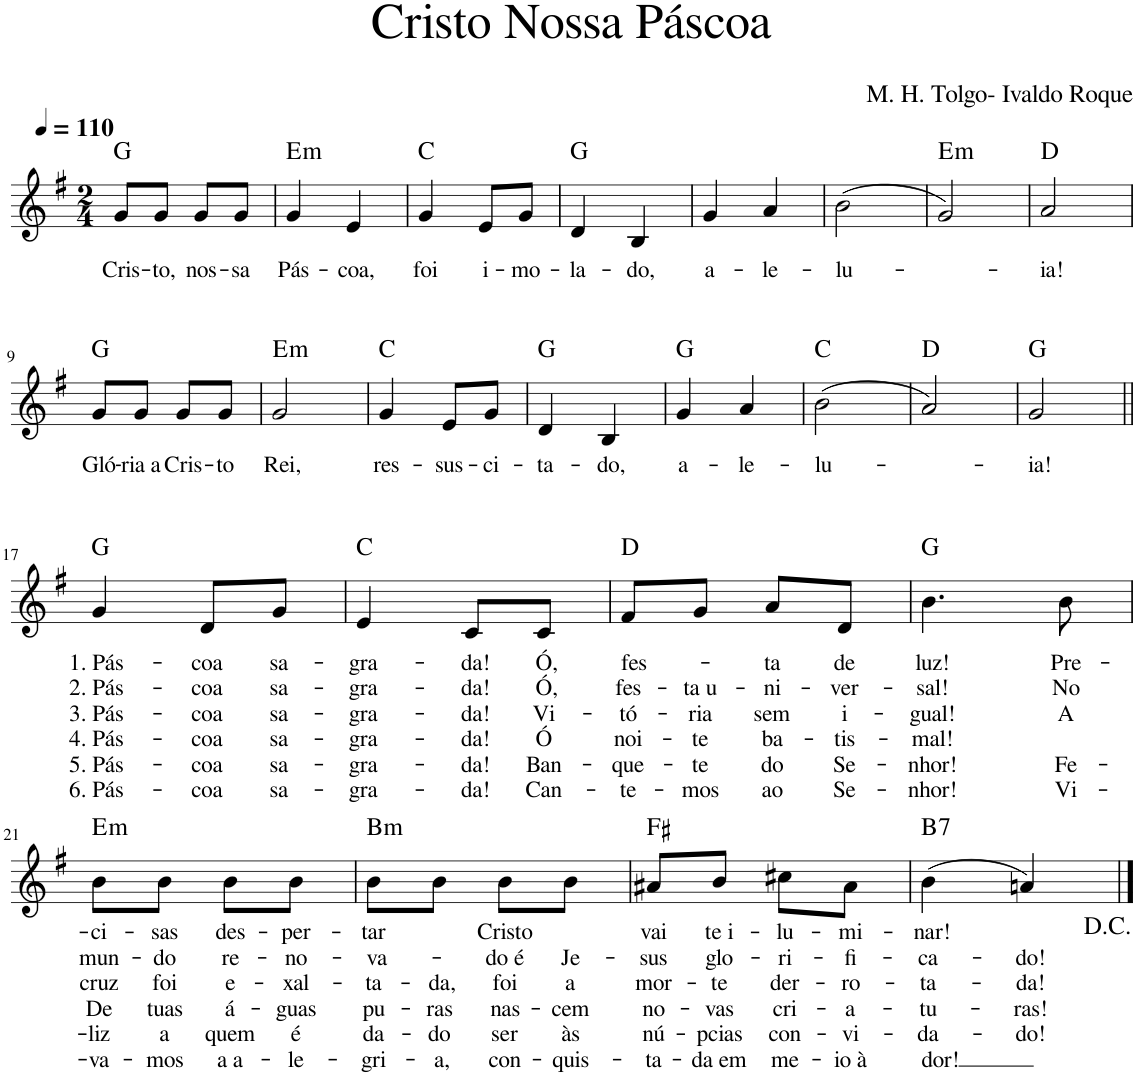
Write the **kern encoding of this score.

**kern	**text	**text	**text	**text	**text	**text	**harte
*part1	*part1	*part1	*part1	*part1	*part1	*part1	*part1
*staff1	*staff1	*staff1	*staff1	*staff1	*staff1	*staff1	*
*I"Voz	*	*	*	*	*	*	*
*I'Vo.	*	*	*	*	*	*	*
*clefG2	*	*	*	*	*	*	*
*k[f#]	*	*	*	*	*	*	*
*M2/4	*	*	*	*	*	*	*
*MM110	*	*	*	*	*	*	*
=1	=1	=1	=1	=1	=1	=1	=1
!	!LO:LY:b	!	!	!	!	!	!
8g/L	Cris-	.	.	.	.	.	G:maj
!	!LO:LY:b	!	!	!	!	!	!
8g/J	-to,	.	.	.	.	.	.
!	!LO:LY:b	!	!	!	!	!	!
8g/L	nos-	.	.	.	.	.	.
!	!LO:LY:b	!	!	!	!	!	!
8g/J	-sa	.	.	.	.	.	.
=2	=2	=2	=2	=2	=2	=2	=2
!	!LO:LY:b	!	!	!	!	!	!LO:H:kt=m
4g/	Pás-	.	.	.	.	.	E:min
!	!LO:LY:b	!	!	!	!	!	!
4e/	-coa,	.	.	.	.	.	.
=3	=3	=3	=3	=3	=3	=3	=3
!	!LO:LY:b	!	!	!	!	!	!
4g/	foi	.	.	.	.	.	C:maj
!	!LO:LY:b	!	!	!	!	!	!
8e/L	i-	.	.	.	.	.	.
!	!LO:LY:b	!	!	!	!	!	!
8g/J	-mo-	.	.	.	.	.	.
=4	=4	=4	=4	=4	=4	=4	=4
!	!LO:LY:b	!	!	!	!	!	!
4d/	-la-	.	.	.	.	.	G:maj
!	!LO:LY:b	!	!	!	!	!	!
4B/	-do,	.	.	.	.	.	.
=5	=5	=5	=5	=5	=5	=5	=5
!	!LO:LY:b	!	!	!	!	!	!
4g/	a-	.	.	.	.	.	.
!	!LO:LY:b	!	!	!	!	!	!
4a/	-le-	.	.	.	.	.	.
=6	=6	=6	=6	=6	=6	=6	=6
!	!LO:LY:b	!	!	!	!	!	!
(2b\	lu-	.	.	.	.	.	.
=7	=7	=7	=7	=7	=7	=7	=7
!	!	!	!	!	!	!	!LO:H:kt=m
2g/)	.	.	.	.	.	.	E:min
=8	=8	=8	=8	=8	=8	=8	=8
!	!LO:LY:b	!	!	!	!	!	!
2a/	-ia!	.	.	.	.	.	D:maj
!!LO:LB:g=z
=9	=9	=9	=9	=9	=9	=9	=9
!	!LO:LY:b	!	!	!	!	!	!
8g/L	Gló-	.	.	.	.	.	G:maj
!	!LO:LY:b	!	!	!	!	!	!
8g/J	-ria a	.	.	.	.	.	.
!	!LO:LY:b	!	!	!	!	!	!
8g/L	Cris-	.	.	.	.	.	.
!	!LO:LY:b	!	!	!	!	!	!
8g/J	-to	.	.	.	.	.	.
=10	=10	=10	=10	=10	=10	=10	=10
!	!LO:LY:b	!	!	!	!	!	!LO:H:kt=m
2g/	Rei,	.	.	.	.	.	E:min
=11	=11	=11	=11	=11	=11	=11	=11
!	!LO:LY:b	!	!	!	!	!	!
4g/	res-	.	.	.	.	.	C:maj
!	!LO:LY:b	!	!	!	!	!	!
8e/L	-sus-	.	.	.	.	.	.
!	!LO:LY:b	!	!	!	!	!	!
8g/J	-ci-	.	.	.	.	.	.
=12	=12	=12	=12	=12	=12	=12	=12
!	!LO:LY:b	!	!	!	!	!	!
4d/	-ta-	.	.	.	.	.	G:maj
!	!LO:LY:b	!	!	!	!	!	!
4B/	-do,	.	.	.	.	.	.
=13	=13	=13	=13	=13	=13	=13	=13
!	!LO:LY:b	!	!	!	!	!	!
4g/	a-	.	.	.	.	.	G:maj
!	!LO:LY:b	!	!	!	!	!	!
4a/	-le-	.	.	.	.	.	.
=14	=14	=14	=14	=14	=14	=14	=14
!	!LO:LY:b	!	!	!	!	!	!
(2b\	-lu-	.	.	.	.	.	C:maj
=15	=15	=15	=15	=15	=15	=15	=15
2a/)	.	.	.	.	.	.	D:maj
=16	=16	=16	=16	=16	=16	=16	=16
!	!LO:LY:b	!	!	!	!	!	!
2g/	-ia!	.	.	.	.	.	G:maj
!!LO:LB:g=z
=17||	=17||	=17||	=17||	=17||	=17||	=17||	=17||
!	!LO:LY:b	!LO:LY:b	!LO:LY:b	!LO:LY:b	!LO:LY:b	!LO:LY:b	!
4g/	1. Pás-	2. Pás-	3. Pás-	4. Pás-	5. Pás-	6. Pás-	G:maj
!	!LO:LY:b	!LO:LY:b	!LO:LY:b	!LO:LY:b	!LO:LY:b	!LO:LY:b	!
8d/L	-coa	-coa	-coa	-coa	-coa	-coa	.
!	!LO:LY:b	!LO:LY:b	!LO:LY:b	!LO:LY:b	!LO:LY:b	!LO:LY:b	!
8g/J	sa-	sa-	sa-	sa-	sa-	sa-	.
=18	=18	=18	=18	=18	=18	=18	=18
!	!LO:LY:b	!LO:LY:b	!LO:LY:b	!LO:LY:b	!LO:LY:b	!LO:LY:b	!
4e/	-gra-	-gra-	-gra-	-gra-	-gra-	-gra-	C:maj
!	!LO:LY:b	!LO:LY:b	!LO:LY:b	!LO:LY:b	!LO:LY:b	!LO:LY:b	!
8c/L	-da!	-da!	-da!	-da!	-da!	-da!	.
!	!LO:LY:b	!LO:LY:b	!LO:LY:b	!LO:LY:b	!LO:LY:b	!LO:LY:b	!
8c/J	Ó,	Ó,	Vi-	Ó	Ban-	Can-	.
=19	=19	=19	=19	=19	=19	=19	=19
!	!LO:LY:b	!LO:LY:b	!LO:LY:b	!LO:LY:b	!LO:LY:b	!LO:LY:b	!
8f#/L	fes-	fes-	-tó-	noi-	-que-	-te-	D:maj
!	!	!LO:LY:b	!LO:LY:b	!LO:LY:b	!LO:LY:b	!LO:LY:b	!
8g/J	.	ta u-	-ria	-te	-te	-mos	.
!	!LO:LY:b	!LO:LY:b	!LO:LY:b	!LO:LY:b	!LO:LY:b	!LO:LY:b	!
8a/L	-ta	-ni-	sem	ba-	do	ao	.
!	!LO:LY:b	!LO:LY:b	!LO:LY:b	!LO:LY:b	!LO:LY:b	!LO:LY:b	!
8d/J	de	-ver-	i-	-tis-	Se-	Se-	.
=20	=20	=20	=20	=20	=20	=20	=20
!	!LO:LY:b	!LO:LY:b	!LO:LY:b	!LO:LY:b	!LO:LY:b	!LO:LY:b	!
4.b\	luz!	-sal!	-gual!	-mal!	-nhor!	-nhor!	G:maj
!	!LO:LY:b	!LO:LY:b	!LO:LY:b	!	!LO:LY:b	!LO:LY:b	!
8b\	Pre-	No	A	.	Fe-	Vi-	.
!!LO:LB:g=z
=21	=21	=21	=21	=21	=21	=21	=21
!	!LO:LY:b	!LO:LY:b	!LO:LY:b	!LO:LY:b	!LO:LY:b	!LO:LY:b	!LO:H:kt=m
8b\L	-ci-	mun-	cruz	De	-liz	-va-	E:min
!	!LO:LY:b	!LO:LY:b	!LO:LY:b	!LO:LY:b	!LO:LY:b	!LO:LY:b	!
8b\J	-sas	-do	foi	tuas	a	-mos	.
!	!LO:LY:b	!LO:LY:b	!LO:LY:b	!LO:LY:b	!LO:LY:b	!LO:LY:b	!
8b\L	des-	re-	e-	á-	quem	a a-	.
!	!LO:LY:b	!LO:LY:b	!LO:LY:b	!LO:LY:b	!LO:LY:b	!LO:LY:b	!
8b\J	-per-	-no-	-xal-	-guas	é	-le-	.
=22	=22	=22	=22	=22	=22	=22	=22
!	!LO:LY:b	!LO:LY:b	!LO:LY:b	!LO:LY:b	!LO:LY:b	!LO:LY:b	!LO:H:kt=m
8b\L	-tar	-va-	-ta-	pu-	da-	-gri-	B:min
!	!	!	!LO:LY:b	!LO:LY:b	!LO:LY:b	!LO:LY:b	!
8b\J	.	.	-da,	-ras	-do	-a,	.
!	!LO:LY:b	!LO:LY:b	!LO:LY:b	!LO:LY:b	!LO:LY:b	!LO:LY:b	!
8b\L	Cristo	-do é	foi	nas-	ser	con-	.
!	!	!LO:LY:b	!LO:LY:b	!LO:LY:b	!LO:LY:b	!LO:LY:b	!
8b\J	.	Je-	a	-cem	às	-quis-	.
=23	=23	=23	=23	=23	=23	=23	=23
!	!LO:LY:b	!LO:LY:b	!LO:LY:b	!LO:LY:b	!LO:LY:b	!LO:LY:b	!
8a#X/L	vai	-sus	mor-	no-	nú-	-ta-	F#:maj
!	!LO:LY:b	!LO:LY:b	!LO:LY:b	!LO:LY:b	!LO:LY:b	!LO:LY:b	!
8b/J	te i-	glo-	-te	-vas	-pcias	-da em	.
!	!LO:LY:b	!LO:LY:b	!LO:LY:b	!LO:LY:b	!LO:LY:b	!LO:LY:b	!
8cc#X\L	-lu-	-ri-	der-	cri-	con-	me-	.
!	!LO:LY:b	!LO:LY:b	!LO:LY:b	!LO:LY:b	!LO:LY:b	!LO:LY:b	!
8a#\J	-mi-	-fi-	-ro-	-a-	-vi-	-io à	.
=24	=24	=24	=24	=24	=24	=24	=24
!	!LO:LY:b	!LO:LY:b	!LO:LY:b	!LO:LY:b	!LO:LY:b	!LO:LY:b	!LO:H:kt=7
(4b\	-nar!	-ca-	-ta-	-tu-	-da-	dor!	B:7
!	!	!LO:LY:b	!LO:LY:b	!LO:LY:b	!LO:LY:b	!	!
4an/)	.	-do!	-da!	-ras!	-do!	.	.
==	==	==	==	==	==	==	==
*-	*-	*-	*-	*-	*-	*-	*-
